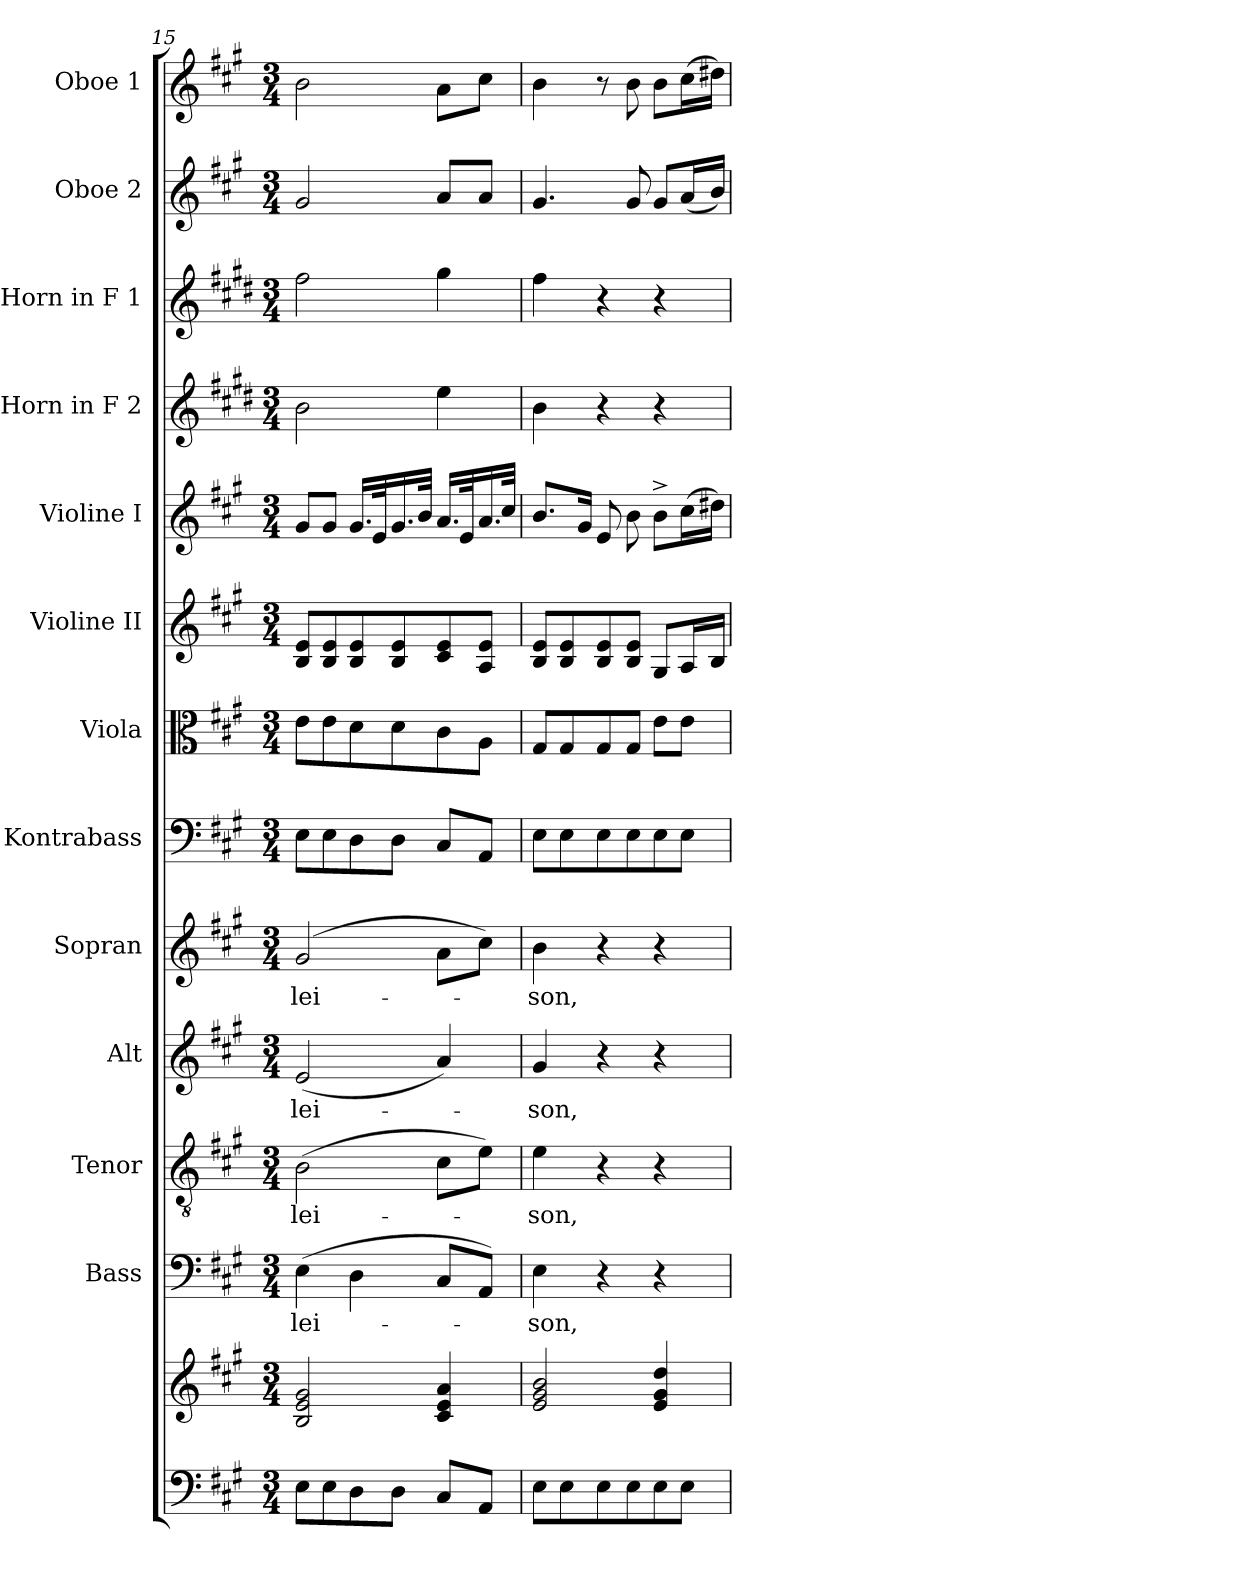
**kern	**kern	**kern	**text	**kern	**text	**kern	**text	**kern	**text	**kern	**kern	**kern	**kern	**kern	**kern	**kern	**kern
*part13	*part13	*part12	*part12	*part11	*part11	*part10	*part10	*part9	*part9	*part8	*part7	*part6	*part5	*part4	*part3	*part2	*part1
*staff14	*staff13	*staff12	*staff12	*staff11	*staff11	*staff10	*staff10	*staff9	*staff9	*staff8	*staff7	*staff6	*staff5	*staff4	*staff3	*staff2	*staff1
*	*	*I"Bass	*	*I"Tenor	*	*I"Alt	*	*I"Sopran	*	*I"Kontrabass	*I"Viola	*I"Violine II	*I"Violine I	*I"Horn in F 2	*I"Horn in F 1	*I"Oboe 2	*I"Oboe 1
*	*	*I'B.	*	*I'T.	*	*I'A.	*	*I'S.	*	*I'Kb.	*I'Vla.	*I'Vl. II	*I'Vl. I	*	*	*I'Ob.. 2	*I'Ob. 1
*clefF4	*clefG2	*clefF4	*	*clefGv2	*	*clefG2	*	*clefG2	*	*clefF4	*clefC3	*clefG2	*clefG2	*clefG2	*clefG2	*clefG2	*clefG2
*	*	*	*	*	*	*	*	*	*	*ITrd7c12	*	*	*	*ITrd4c7	*ITrd4c7	*	*
*k[f#c#g#]	*k[f#c#g#]	*k[f#c#g#]	*	*k[f#c#g#]	*	*k[f#c#g#]	*	*k[f#c#g#]	*	*k[f#c#g#]	*k[f#c#g#]	*k[f#c#g#]	*k[f#c#g#]	*k[f#c#g#]	*k[f#c#g#]	*k[f#c#g#]	*k[f#c#g#]
*A:	*A:	*A:	*	*A:	*	*A:	*	*A:	*	*A:	*A:	*A:	*A:	*A:	*A:	*A:	*A:
*M3/4	*M3/4	*M3/4	*	*M3/4	*	*M3/4	*	*M3/4	*	*M3/4	*M3/4	*M3/4	*M3/4	*M3/4	*M3/4	*M3/4	*M3/4
=15	=15	=15	=15	=15	=15	=15	=15	=15	=15	=15	=15	=15	=15	=15	=15	=15	=15
!	!	!	!LO:LY:b	!	!LO:LY:b	!	!LO:LY:b	!	!LO:LY:b	!	!	!	!	!	!	!	!
8E\L	2B/ 2e/ 2g#/	(>4E\	-lei-	(>2B\	-lei-	(<2e/	-lei-	(2g#/	-lei-	8EE\L	8e\L	8B/ 8e/L	8g#/L	2e\	2b\	2g#/	2b\
8E\	.	.	.	.	.	.	.	.	.	8EE\	8e\	8B/ 8e/	8g#/J	.	.	.	.
8D\	.	4D\	.	.	.	.	.	.	.	8DD\	8d\	8B/ 8e/	16.g#/LL	.	.	.	.
.	.	.	.	.	.	.	.	.	.	.	.	.	32e/k	.	.	.	.
8D\J	.	.	.	.	.	.	.	.	.	8DD\J	8d\	8B/ 8e/	16.g#/	.	.	.	.
.	.	.	.	.	.	.	.	.	.	.	.	.	32b/JJk	.	.	.	.
8C#/L	4c#/ 4e/ 4a/	8C#/L	.	8c#\L	.	4a/)	.	8a\L	.	8CC#/L	8c#\	8c#/ 8e/	16.a/LL	4a\	4cc#\	8a/L	8a\L
.	.	.	.	.	.	.	.	.	.	.	.	.	32e/k	.	.	.	.
8AA/J	.	8AA/J)	.	8e\J)	.	.	.	8cc#\J)	.	8AAA/J	8A\J	8A/ 8e/J	16.a/	.	.	8a/J	8cc#\J
.	.	.	.	.	.	.	.	.	.	.	.	.	32cc#/JJk	.	.	.	.
=16	=16	=16	=16	=16	=16	=16	=16	=16	=16	=16	=16	=16	=16	=16	=16	=16	=16
!	!	!	!LO:LY:b	!	!LO:LY:b	!	!LO:LY:b	!	!LO:LY:b	!	!	!	!	!	!	!	!
8E\L	2e/ 2g#/ 2b/	4E\	-son,	4e\	-son,	4g#/	-son,	4b\	-son,	8EE\L	8G#/L	8B/ 8e/L	8.b/L	4e\	4b\	4.g#/	4b\
8E\	.	.	.	.	.	.	.	.	.	8EE\	8G#/	8B/ 8e/	.	.	.	.	.
.	.	.	.	.	.	.	.	.	.	.	.	.	16g#/Jk	.	.	.	.
8E\	.	4r	.	4r	.	4r	.	4r	.	8EE\	8G#/	8B/ 8e/	8e/	4r	4r	.	8r
8E\	.	.	.	.	.	.	.	.	.	8EE\	8G#/J	8B/ 8e/J	8b\	.	.	8g#/	8b\
8E\	4e/ 4g#/ 4dd/	4r	.	4r	.	4r	.	4r	.	8EE\	8e\L	8G#/L	8b^>\L	4r	4r	8g#/L	8b\L
8E\J	.	.	.	.	.	.	.	.	.	8EE\J	8e\J	16A/L	(>16cc#\L	.	.	(<16a/L	(>16cc#\L
.	.	.	.	.	.	.	.	.	.	.	.	16B/JJ	16dd#X\JJ)	.	.	16b/JJ)	16dd#X\JJ)
=	=	=	=	=	=	=	=	=	=	=	=	=	=	=	=	=	=
*-	*-	*-	*-	*-	*-	*-	*-	*-	*-	*-	*-	*-	*-	*-	*-	*-	*-
